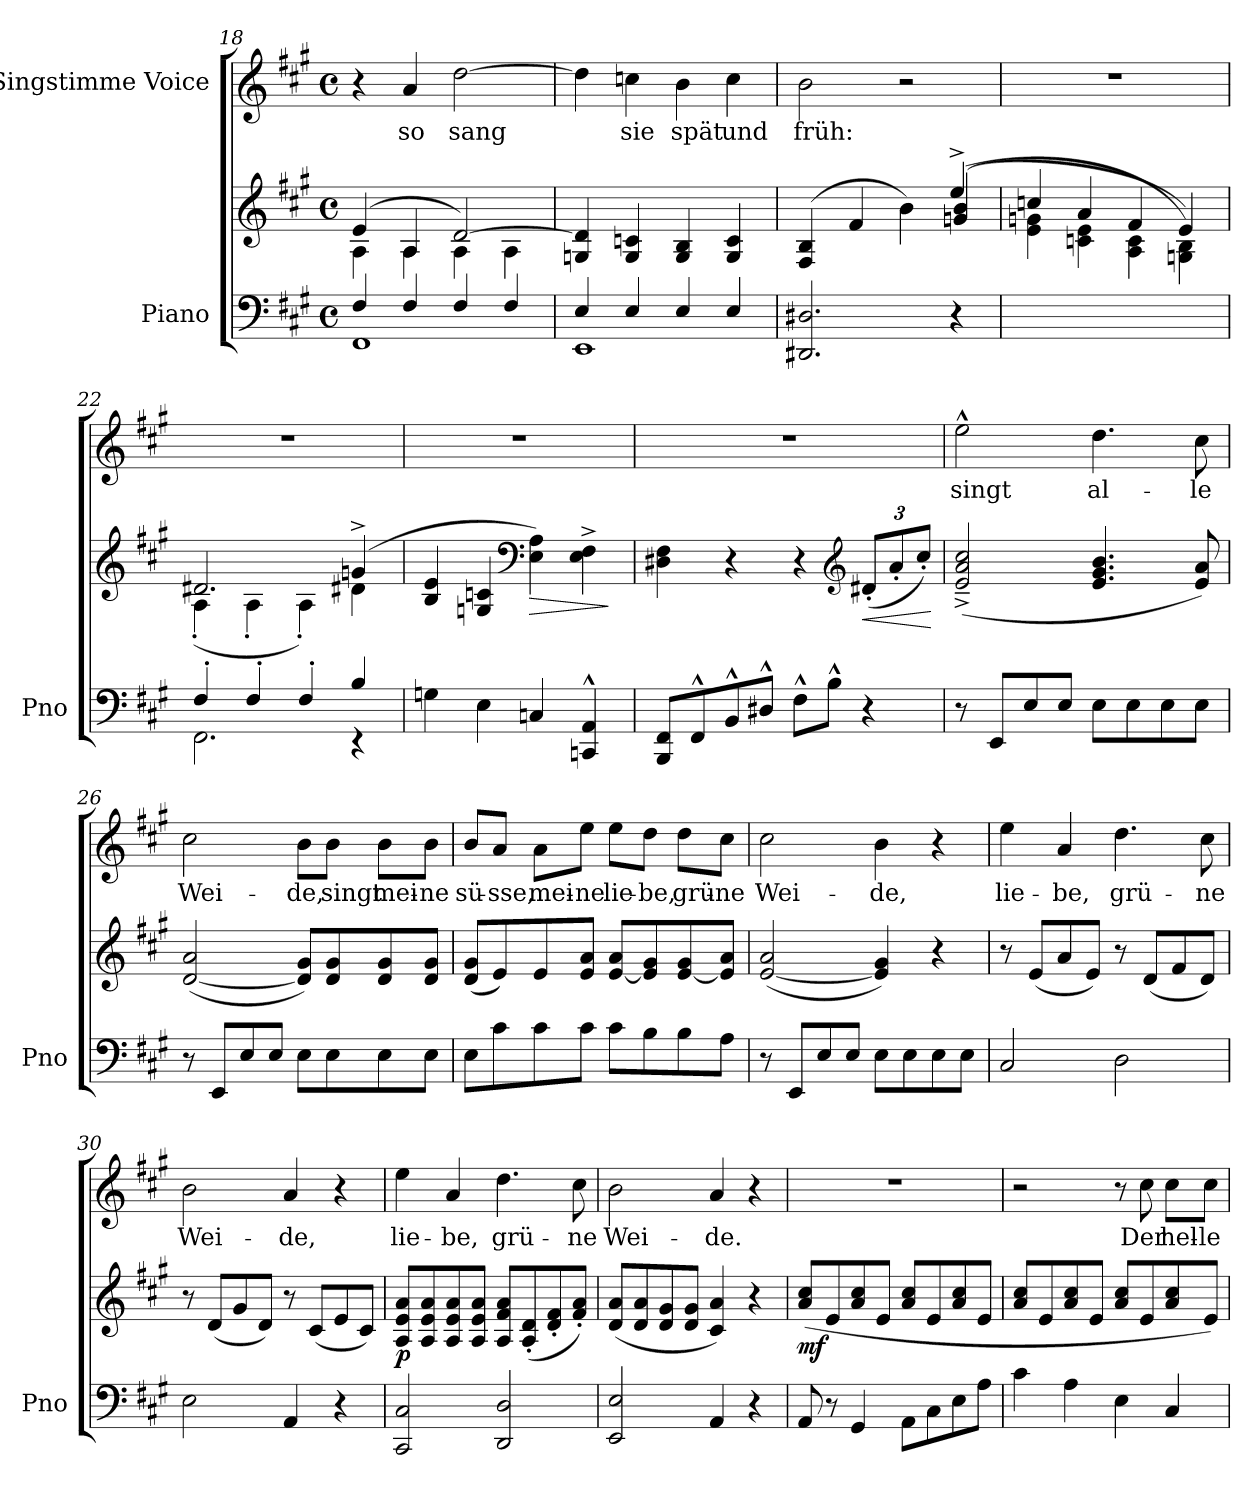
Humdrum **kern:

**kern	**kern	**dynam	**kern	**text
*part2	*part2	*part2	*part1	*part1
*staff3	*staff2	*staff2/3	*staff1	*staff1
*I"Piano	*	*	*I"Singstimme Voice	*
*I'Pno	*	*	*	*
*clefF4	*clefG2	*	*clefG2	*
*k[f#c#g#]	*k[f#c#g#]	*	*k[f#c#g#]	*
*M4/4	*M4/4	*	*M4/4	*
*met(c)	*met(c)	*	*met(c)	*
=18	=18	=18	=18	=18
*^	*^	*	*	*
4F#/	1FF#	(4e/	4A\	.	4r	.
4F#/	.	4A/	4A\	.	4a/	so
4F#/	.	[2d/)	4A\	.	[2dd\	sang
4F#/	.	.	4A\	.	.	.
*	*	*v	*v	*	*	*
=19	=19	=19	=19	=19	=19
4E/	1EE	4Gn/ 4d/]	.	4dd\]	.
4E/	.	4G/ 4cn/	.	4ccn\	sie
4E/	.	4G/ 4B/	.	4b\	spät
4E/	.	4G/ 4c/	.	4cc\	und
=20	=20	=20	=20	=20	=20
*	*	*^	*	*	*
2.DD#X/ 2.D#X/	2.ryy	(<4F#/ 4B/	2.ryy	.	2b\	früh:
.	.	4f#/	.	.	.	.
.	.	4b\)	.	.	2r	.
4ryy	4r	(>4ee^>/	(4gn/ 4b/	.	.	.
*v	*v	*	*	*	*	*
=21	=21	=21	=21	=21	=21
1ryy	4ccn/	4e\ 4gn\	.	1r	.
.	4a/	4cn\ 4e\	.	.	.
.	4f#/	4A\ 4c\	.	.	.
.	4e/)	4Gn\ 4B\)	.	.	.
=22	=22	=22	=22	=22	=22
*^	*	*	*	*	*
4F#'/	2.FF#\	2.d#X/	(4A'\	.	1r	.
4F#'/	.	.	4A'\	.	.	.
4F#'/	.	.	4A'\)	.	.	.
4B/	4r	(4gn^/	4d#X\	.	.	.
*v	*v	*	*	*	*	*
*	*v	*v	*	*	*
=23	=23	=23	=23	=23
4Gn\	4B/ 4e/	.	1r	.
4E\	4Gn/ 4cn/	.	.	.
*	*clefF4	*	*	*
!	!	!LO:HP:b	!	!
4Cn/	4E\ 4A\)	>	.	.
4CCn/^^ 4AA/^^	4E\^ 4F#\^	.	.	.
.	.	]	.	.
=24	=24	=24	=24	=24
8BBB/ 8FF#/L	4D#X\ 4F#\	.	1r	.
8FF#^^/	.	.	.	.
8BB^^/	4r	.	.	.
8D#X^^/J	.	.	.	.
8F#^^\L	4r	.	.	.
8B^^\J	.	.	.	.
*	*clefG2	*	*	*
*	*Xbrackettup	*	*	*
!	!	!LO:HP:b	!	!
4r	(12d#X'/L	<	.	.
.	12a'/	.	.	.
.	12cc#'/J)	.	.	.
.	.	[	.	.
=25	=25	=25	=25	=25
8r	(2e/~^> 2a/~^> 2cc#/~^>	.	2ee^^\	singt
8EE/L	.	.	.	.
8E/	.	.	.	.
8E/J	.	.	.	.
8E\L	4.e/ 4.g#/ 4.b/	.	4.dd\	al-
8E\	.	.	.	.
8E\	.	.	.	.
8E\J	8e/ 8a/)	.	8cc#\	-le
=26	=26	=26	=26	=26
8r	([2d/ 2a/	.	2cc#\	Wei-
8EE/L	.	.	.	.
8E/	.	.	.	.
8E/J	.	.	.	.
8E\L	8d/] 8g#/L)	.	8b\L	-de,
8E\	8d/ 8g#/	.	8b\J	singt
8E\	8d/ 8g#/	.	8b\L	mei-
8E\J	8d/ 8g#/J	.	8b\J	-ne
=27	=27	=27	=27	=27
8E\L	(8d/ 8g#/L	.	8b/L	sü-
8c#\	8e/)	.	8a/J	-sse,
8c#\	8e/	.	8a\L	mei-
8c#\J	8e/ 8a/J	.	8ee\J	-ne
8c#\L	[8e/ 8a/L	.	8ee\L	lie-
8B\	8e/] 8g#/	.	8dd\J	-be,
8B\	[8e/ 8g#/	.	8dd\L	grü-
8A\J	8e/] 8a/J	.	8cc#\J	-ne
=28	=28	=28	=28	=28
8r	([2e/ 2a/	.	2cc#\	Wei-
8EE/L	.	.	.	.
8E/	.	.	.	.
8E/J	.	.	.	.
8E\L	4e/] 4g#/)	.	4b\	-de,
8E\	.	.	.	.
8E\	4r	.	4r	.
8E\J	.	.	.	.
=29	=29	=29	=29	=29
2C#/	8r	.	4ee\	lie-
.	(8e/L	.	.	.
.	8a/	.	4a/	-be,
.	8e/J)	.	.	.
2D\	8r	.	4.dd\	grü-
.	(8d/L	.	.	.
.	8f#/	.	.	.
.	8d/J)	.	8cc#\	-ne
=30	=30	=30	=30	=30
2E\	8r	.	2b\	Wei-
.	(8d/L	.	.	.
.	8g#/	.	.	.
.	8d/J)	.	.	.
4AA/	8r	.	4a/	-de,
.	(8c#/L	.	.	.
4r	8e/	.	4r	.
.	8c#/J)	.	.	.
=31	=31	=31	=31	=31
!	!	!LO:DY:b	!	!
2CC#/ 2C#/	8A/ 8e/ 8a/L	p	4ee\	lie-
.	8A/ 8e/ 8a/	.	.	.
.	8A/ 8e/ 8a/	.	4a/	-be,
.	8A/ 8e/ 8a/J	.	.	.
2DD/ 2D/	8A/ 8f#/ 8a/L	.	4.dd\	grü-
.	(8A/' 8d/'	.	.	.
.	8d/' 8f#/'	.	.	.
.	8f#/' 8a/'J)	.	8cc#\	-ne
=32	=32	=32	=32	=32
2EE/ 2E/	(8d/ 8a/L	.	2b\	Wei-
.	8d/ 8a/	.	.	.
.	8d/ 8g#/	.	.	.
.	8d/ 8g#/J	.	.	.
4AA/	4c#/ 4a/)	.	4a/	-de.
4r	4r	.	4r	.
=33	=33	=33	=33	=33
!	!	!LO:DY:b	!	!
8AA/	(<8a/ 8cc#/L	mf	1r	.
8r	8e/	.	.	.
4GG#/	8a/ 8cc#/	.	.	.
.	8e/J	.	.	.
8AA\L	8a/ 8cc#/L	.	.	.
8C#\	8e/	.	.	.
8E\	8a/ 8cc#/	.	.	.
8A\J	8e/J	.	.	.
=34	=34	=34	=34	=34
4c#\	8a/ 8cc#/L	.	2r	.
.	8e/	.	.	.
4A\	8a/ 8cc#/	.	.	.
.	8e/J	.	.	.
4E\	8a/ 8cc#/L	.	8r	.
.	8e/	.	8cc#\	Der
4C#/	8a/ 8cc#/	.	8cc#\L	hel-
.	8e/J)	.	8cc#\J	-le
=	=	=	=	=
*-	*-	*-	*-	*-
